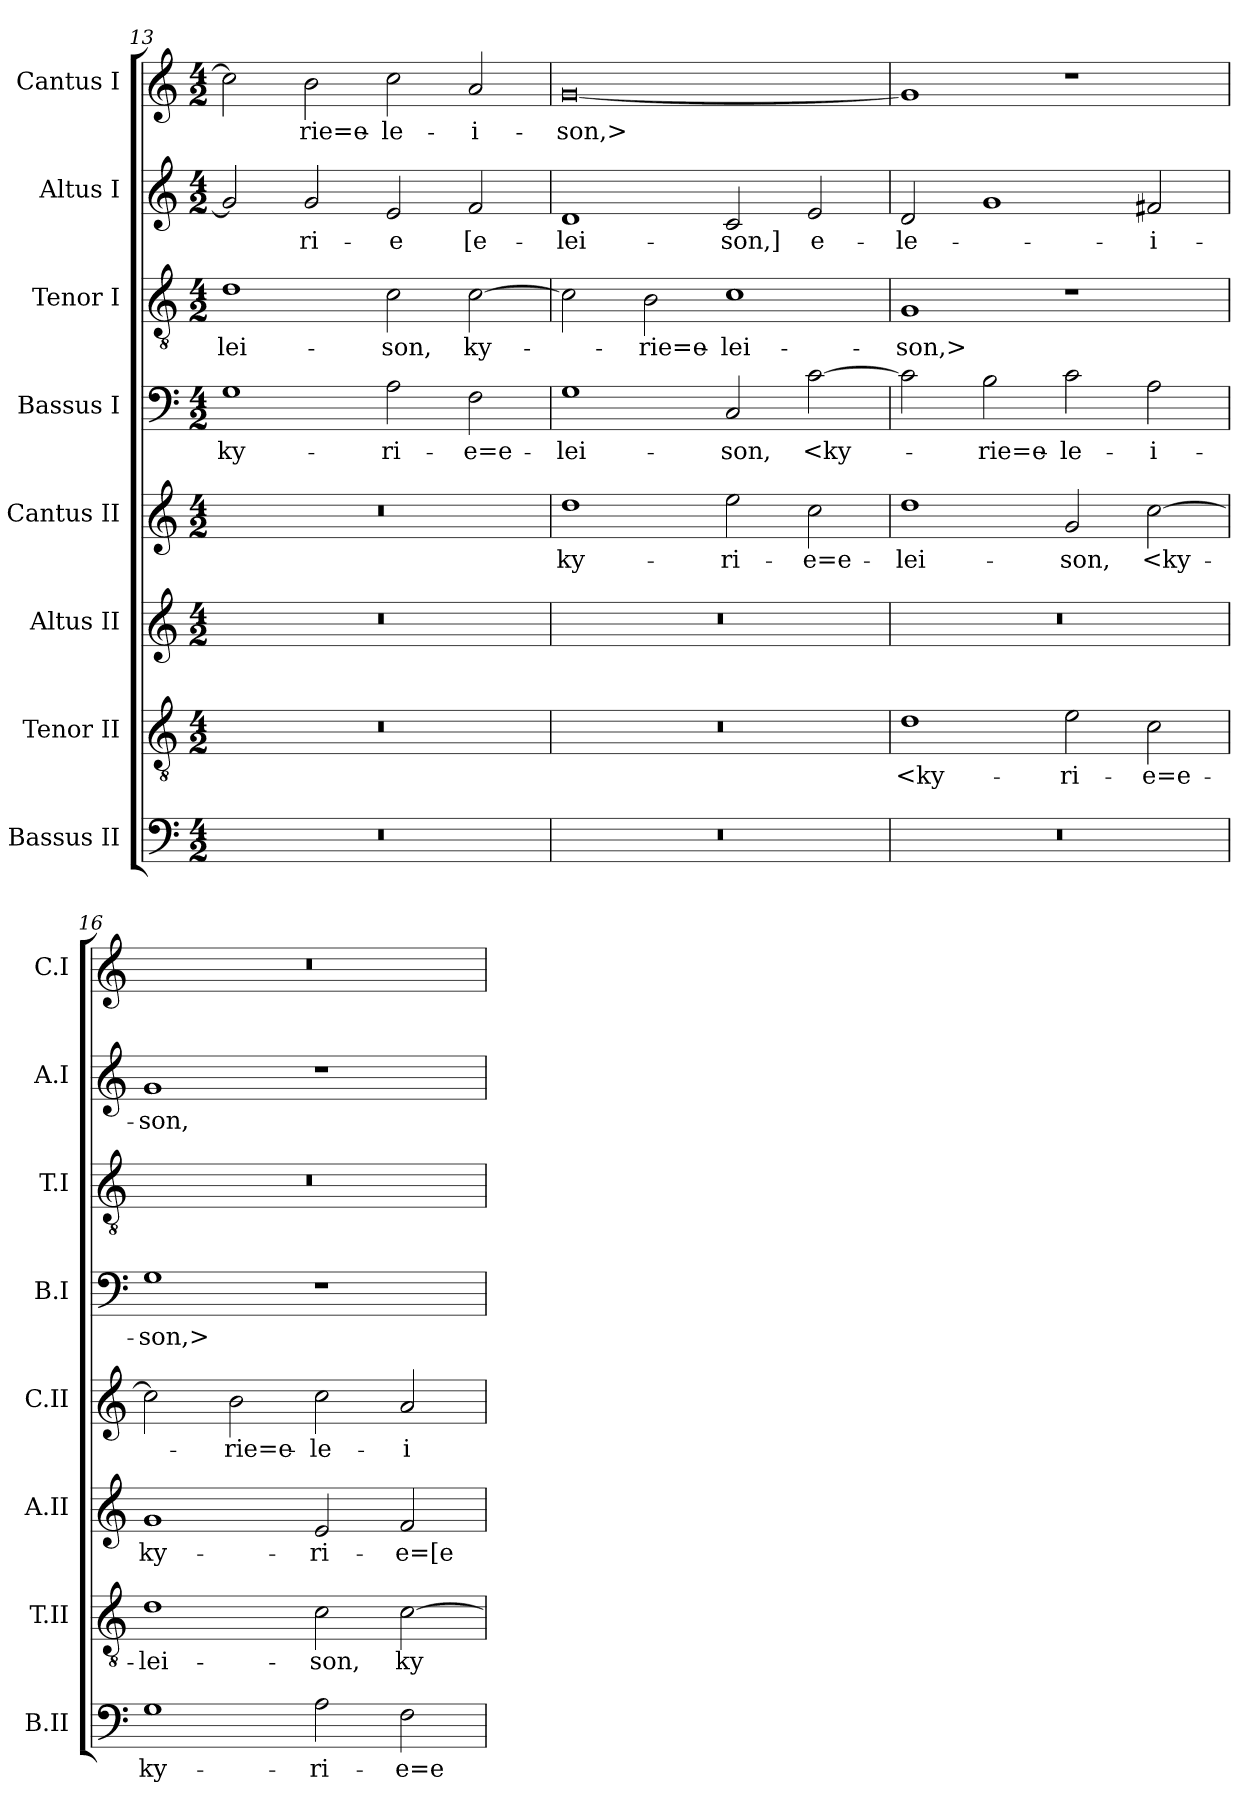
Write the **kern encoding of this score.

**kern	**text	**kern	**text	**kern	**text	**kern	**text	**kern	**text	**kern	**text	**kern	**text	**kern	**text
*part8	*part8	*part7	*part7	*part6	*part6	*part5	*part5	*part4	*part4	*part3	*part3	*part2	*part2	*part1	*part1
*staff8	*staff8	*staff7	*staff7	*staff6	*staff6	*staff5	*staff5	*staff4	*staff4	*staff3	*staff3	*staff2	*staff2	*staff1	*staff1
*I"Bassus II	*	*I"Tenor II	*	*I"Altus II	*	*I"Cantus II	*	*I"Bassus I	*	*I"Tenor I	*	*I"Altus I	*	*I"Cantus I	*
*I'B.II	*	*I'T.II	*	*I'A.II	*	*I'C.II	*	*I'B.I	*	*I'T.I	*	*I'A.I	*	*I'C.I	*
*clefF4	*	*clefGv2	*	*clefG2	*	*clefG2	*	*clefF4	*	*clefGv2	*	*clefG2	*	*clefG2	*
*	*	*ITrd7c12	*	*	*	*	*	*	*	*ITrd7c12	*	*	*	*	*
*k[]	*	*k[]	*	*k[]	*	*k[]	*	*k[]	*	*k[]	*	*k[]	*	*k[]	*
*C:	*	*C:	*	*C:	*	*C:	*	*C:	*	*C:	*	*C:	*	*C:	*
*M4/2	*	*M4/2	*	*M4/2	*	*M4/2	*	*M4/2	*	*M4/2	*	*M4/2	*	*M4/2	*
=13	=13	=13	=13	=13	=13	=13	=13	=13	=13	=13	=13	=13	=13	=13	=13
0r	.	0r	.	0r	.	0r	.	1G\	ky-	1D\	-lei-	2g/]	.	2cc\]	.
.	.	.	.	.	.	.	.	.	.	.	.	2g/	-ri-	2b\	-rie=e-
.	.	.	.	.	.	.	.	2A\	-ri-	2C\	-son,	2e/	-e	2cc\	-le-
.	.	.	.	.	.	.	.	2F\	-e=e-	[2C\	ky-	2f/	[e-	2a/	-i-
=14	=14	=14	=14	=14	=14	=14	=14	=14	=14	=14	=14	=14	=14	=14	=14
0r	.	0r	.	0r	.	1dd\	ky-	1G\	-lei-	2C\]	.	1d/	-lei-	[0g/	-son,>
.	.	.	.	.	.	.	.	.	.	2BB\	-rie=e-	.	.	.	.
.	.	.	.	.	.	2ee\	-ri-	2C/	-son,	1C\	-lei-	2c/	-son,]	.	.
.	.	.	.	.	.	2cc\	-e=e-	[2c\	<ky-	.	.	2e/	e-	.	.
=15	=15	=15	=15	=15	=15	=15	=15	=15	=15	=15	=15	=15	=15	=15	=15
0r	.	1D\	<ky-	0r	.	1dd\	-lei-	2c\]	.	1GG/	-son,>	2d/	-le-	1g/]	.
.	.	.	.	.	.	.	.	2B\	-rie=e-	.	.	1g/	.	.	.
.	.	2E\	-ri-	.	.	2g/	-son,	2c\	-le-	1r	.	.	.	1r	.
.	.	2C\	-e=e-	.	.	[2cc\	<ky-	2A\	-i-	.	.	2f#/	-i-	.	.
=16	=16	=16	=16	=16	=16	=16	=16	=16	=16	=16	=16	=16	=16	=16	=16
1G\	ky-	1D\	-lei-	1g/	ky-	2cc\]	.	1G\	-son,>	0r	.	1g/	-son,	0r	.
.	.	.	.	.	.	2b\	-rie=e-	.	.	.	.	.	.	.	.
2A\	-ri-	2C\	-son,	2e/	-ri-	2cc\	-le-	1r	.	.	.	1r	.	.	.
2F\	-e=e-	[2C\	ky-	2f/	-e=[e-	2a/	-i-	.	.	.	.	.	.	.	.
=	=	=	=	=	=	=	=	=	=	=	=	=	=	=	=
*-	*-	*-	*-	*-	*-	*-	*-	*-	*-	*-	*-	*-	*-	*-	*-
